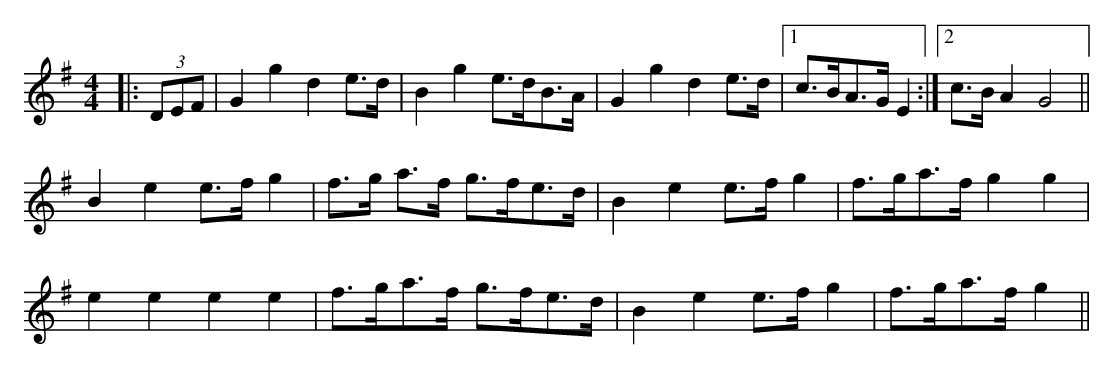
X:1
M:4/4
K:G
|:(3DEF|G2 g2 d2 e>d|B2 g2 e>dB>A|G2 g2 d2 e>d |1 c>BA>G E2 :|2 c>BA2 G4 ||
B2e2 e>f g2 |f>g a>f g>fe>d| B2e2 e>f g2| f>ga>f g2 g2|
e2e2 e2e2| f>ga>f g>fe>d|B2 e2 e>f g2|f>ga>f g2 ||
